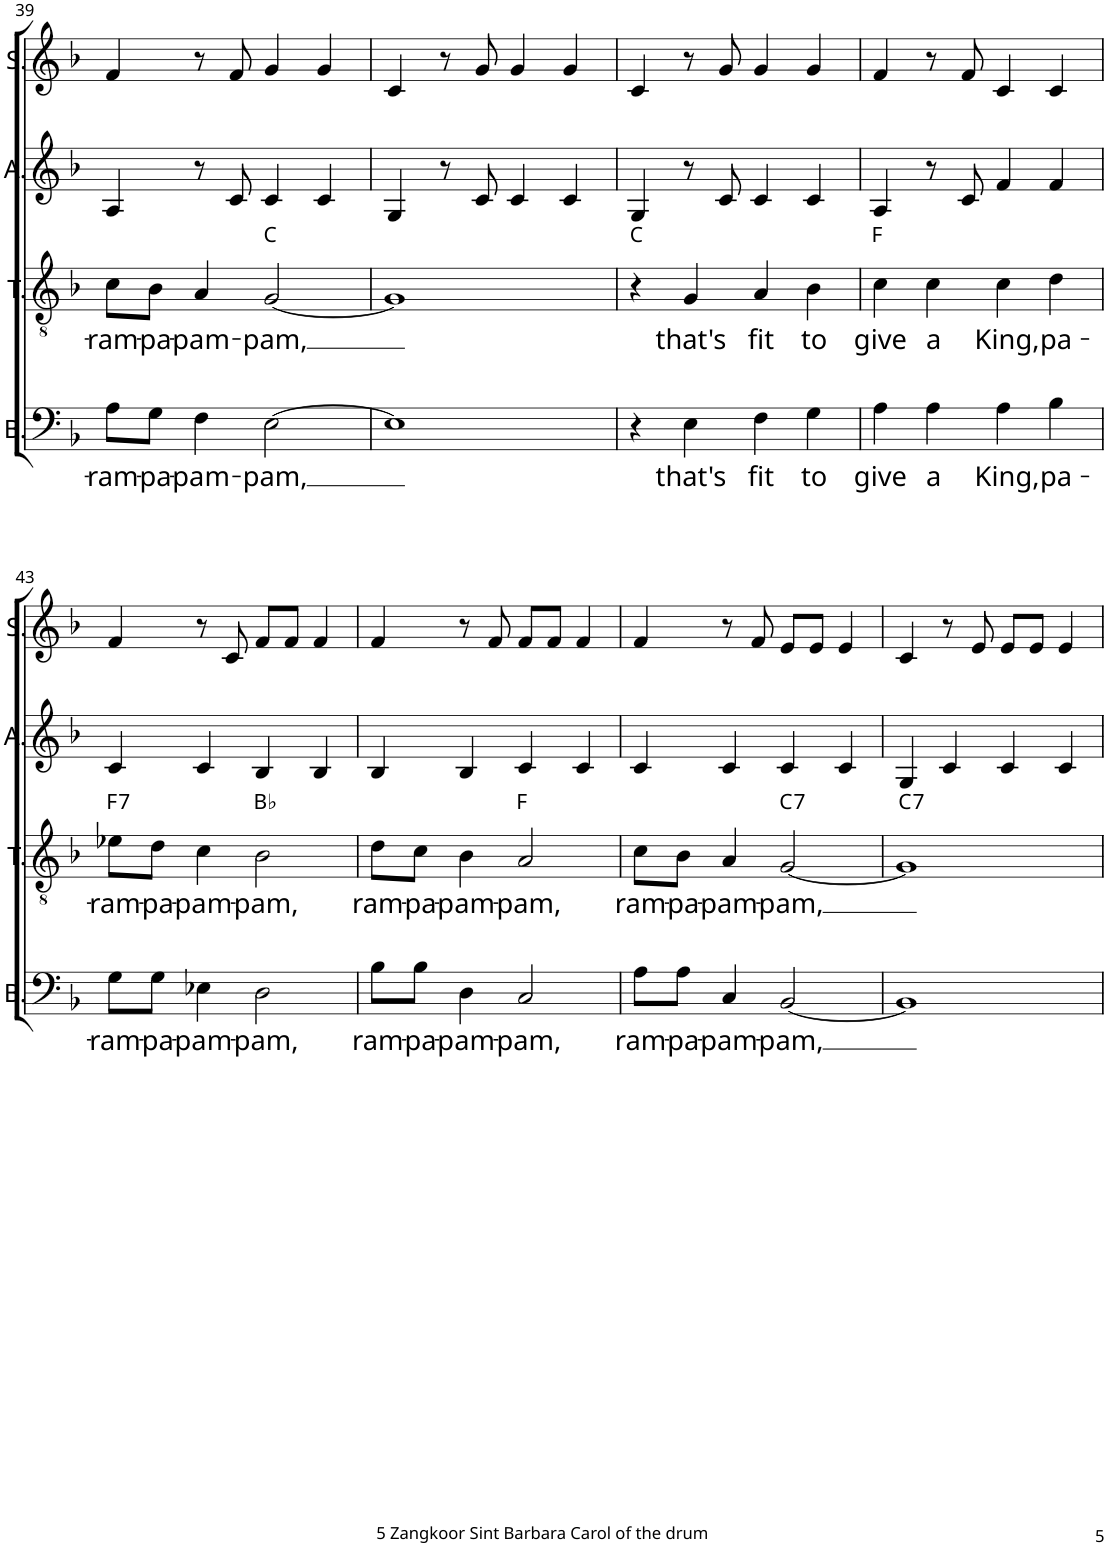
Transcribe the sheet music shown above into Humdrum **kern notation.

**kern	**text	**kern	**text	**harte	**kern	**kern
*part4	*part4	*part3	*part3	*part3	*part2	*part1
*staff4	*staff4	*staff3	*staff3	*	*staff2	*staff1
*I"Bass	*	*I"Tenor	*	*	*I"Alto	*I"Soprano
*I'B.	*	*I'T.	*	*	*I'A.	*I'S.
!!LO:PB:g=z
*clefF4	*	*clefGv2	*	*	*clefG2	*clefG2
*k[b-]	*	*k[b-]	*	*	*k[b-]	*k[b-]
*M4/4	*	*M4/4	*	*	*M4/4	*M4/4
=39	=39	=39	=39	=39	=39	=39
!	!LO:LY:b	!	!LO:LY:b	!	!	!
8A\L	-ram-	8c\L	-ram-	.	4A/	4f/
!	!LO:LY:b	!	!LO:LY:b	!	!	!
8G\J	-pa-	8B-\J	-pa-	.	.	.
!	!LO:LY:b	!	!LO:LY:b	!	!	!
4F\	-pam-	4A/	-pam-	.	8r	8r
.	.	.	.	.	8c/	8f/
!	!LO:LY:b	!	!LO:LY:b	!	!	!
[2E\	-pam,	[2G/	-pam,	C:maj	4c/	4g/
.	.	.	.	.	4c/	4g/
=40	=40	=40	=40	=40	=40	=40
1E]	.	1G]	.	.	4G/	4c/
.	.	.	.	.	8r	8r
.	.	.	.	.	8c/	8g/
.	.	.	.	.	4c/	4g/
.	.	.	.	.	4c/	4g/
=41	=41	=41	=41	=41	=41	=41
4r	.	4r	.	C:maj	4G/	4c/
!	!LO:LY:b	!	!LO:LY:b	!	!	!
4E\	that's	4G/	that's	.	8r	8r
.	.	.	.	.	8c/	8g/
!	!LO:LY:b	!	!LO:LY:b	!	!	!
4F\	fit	4A/	fit	.	4c/	4g/
!	!LO:LY:b	!	!LO:LY:b	!	!	!
4G\	to	4B-\	to	.	4c/	4g/
=42	=42	=42	=42	=42	=42	=42
!	!LO:LY:b	!	!LO:LY:b	!	!	!
4A\	give	4c\	give	F:maj	4A/	4f/
!	!LO:LY:b	!	!LO:LY:b	!	!	!
4A\	a	4c\	a	.	8r	8r
.	.	.	.	.	8c/	8f/
!	!LO:LY:b	!	!LO:LY:b	!	!	!
4A\	King,	4c\	King,	.	4f/	4c/
!	!LO:LY:b	!	!LO:LY:b	!	!	!
4B-\	pa-	4d\	pa-	.	4f/	4c/
!!LO:LB:g=z
=43	=43	=43	=43	=43	=43	=43
!	!LO:LY:b	!	!LO:LY:b	!LO:H:kt=7	!	!
8G\L	-ram-	8e-X\L	-ram-	F:7	4c/	4f/
!	!LO:LY:b	!	!LO:LY:b	!	!	!
8G\J	-pa-	8d\J	-pa-	.	.	.
!	!LO:LY:b	!	!LO:LY:b	!	!	!
4E-X\	-pam-	4c\	-pam-	.	4c/	8r
.	.	.	.	.	.	8c/
!	!LO:LY:b	!	!LO:LY:b	!	!	!
2D\	-pam,	2B-\	-pam,	Bb:maj	4B-/	8f/L
.	.	.	.	.	.	8f/J
.	.	.	.	.	4B-/	4f/
=44	=44	=44	=44	=44	=44	=44
!	!LO:LY:b	!	!LO:LY:b	!	!	!
8B-\L	ram-	8d\L	ram-	.	4B-/	4f/
!	!LO:LY:b	!	!LO:LY:b	!	!	!
8B-\J	-pa-	8c\J	-pa-	.	.	.
!	!LO:LY:b	!	!LO:LY:b	!	!	!
4D\	-pam-	4B-\	-pam-	.	4B-/	8r
.	.	.	.	.	.	8f/
!	!LO:LY:b	!	!LO:LY:b	!	!	!
2C/	-pam,	2A/	-pam,	F:maj	4c/	8f/L
.	.	.	.	.	.	8f/J
.	.	.	.	.	4c/	4f/
=45	=45	=45	=45	=45	=45	=45
!	!LO:LY:b	!	!LO:LY:b	!	!	!
8A\L	ram-	8c\L	ram-	.	4c/	4f/
!	!LO:LY:b	!	!LO:LY:b	!	!	!
8A\J	-pa-	8B-\J	-pa-	.	.	.
!	!LO:LY:b	!	!LO:LY:b	!	!	!
4C/	-pam-	4A/	-pam-	.	4c/	8r
.	.	.	.	.	.	8f/
!	!LO:LY:b	!	!LO:LY:b	!LO:H:kt=7	!	!
[2BB-/	-pam,	[2G/	-pam,	C:7	4c/	8e/L
.	.	.	.	.	.	8e/J
.	.	.	.	.	4c/	4e/
=46	=46	=46	=46	=46	=46	=46
!	!	!	!	!LO:H:kt=7	!	!
1BB-]	.	1G]	.	C:7	4G/	4c/
.	.	.	.	.	4c/	8r
.	.	.	.	.	.	8e/
.	.	.	.	.	4c/	8e/L
.	.	.	.	.	.	8e/J
.	.	.	.	.	4c/	4e/
=	=	=	=	=	=	=
*-	*-	*-	*-	*-	*-	*-
